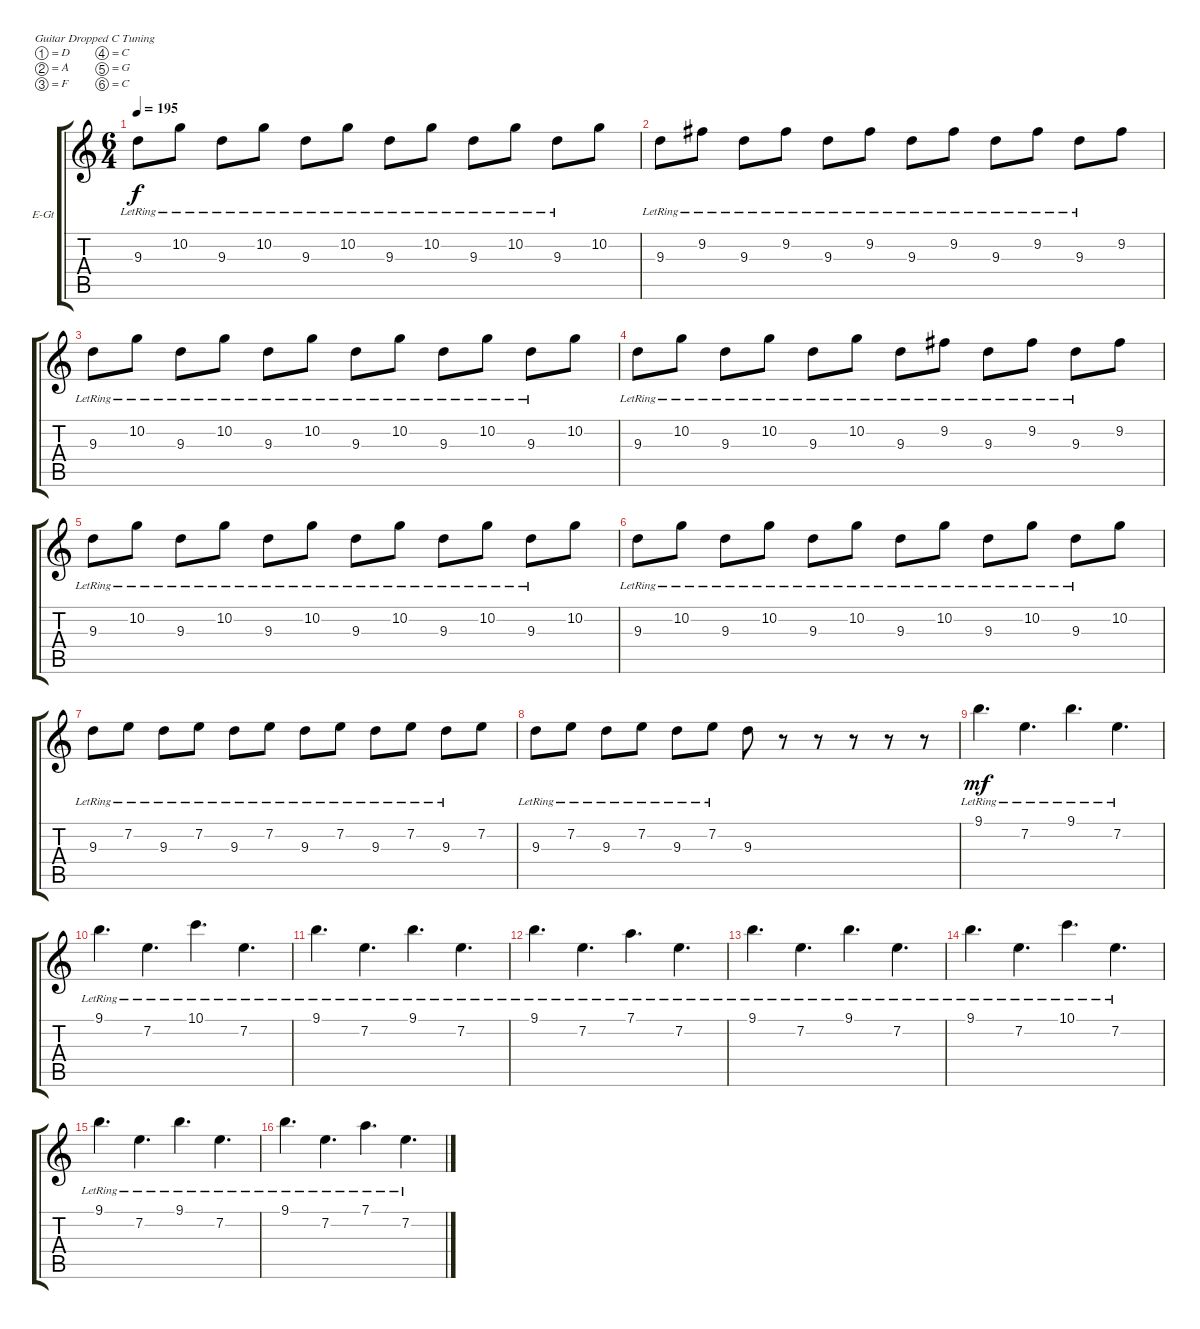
\bracketExtendMode groupsimilarinstruments
\firstSystemTrackNameOrientation horizontal
\otherSystemsTrackNameOrientation horizontal
\track ("Michael Paget" "E-Gt") {instrument distortionguitar}
\staff {score tabs}
\tuning (D4 A3 F3 C3 G2 C2)
\ts (6 4)
\tempo 195
\clef g2
\ks c
9.3{lr}.8{dy f} 10.2{lr}.8 9.3{lr}.8 10.2{lr}.8 9.3{lr}.8 10.2{lr}.8 9.3{lr}.8 10.2{lr}.8 9.3{lr}.8 10.2{lr}.8 9.3{lr}.8 10.2.8 |
9.3{lr}.8 9.2{lr}.8 9.3{lr}.8 9.2{lr}.8 9.3{lr}.8 9.2{lr}.8 9.3{lr}.8 9.2{lr}.8 9.3{lr}.8 9.2{lr}.8 9.3{lr}.8 9.2.8 |
9.3{lr}.8 10.2{lr}.8 9.3{lr}.8 10.2{lr}.8 9.3{lr}.8 10.2{lr}.8 9.3{lr}.8 10.2{lr}.8 9.3{lr}.8 10.2{lr}.8 9.3{lr}.8 10.2.8 |
9.3{lr}.8 10.2{lr}.8 9.3{lr}.8 10.2{lr}.8 9.3{lr}.8 10.2{lr}.8 9.3{lr}.8 9.2{lr}.8 9.3{lr}.8 9.2{lr}.8 9.3{lr}.8 9.2.8 |
9.3{lr}.8 10.2{lr}.8 9.3{lr}.8 10.2{lr}.8 9.3{lr}.8 10.2{lr}.8 9.3{lr}.8 10.2{lr}.8 9.3{lr}.8 10.2{lr}.8 9.3{lr}.8 10.2.8 |
9.3{lr}.8 10.2{lr}.8 9.3{lr}.8 10.2{lr}.8 9.3{lr}.8 10.2{lr}.8 9.3{lr}.8 10.2{lr}.8 9.3{lr}.8 10.2{lr}.8 9.3{lr}.8 10.2.8 |
9.3{lr}.8 7.2{lr}.8 9.3{lr}.8 7.2{lr}.8 9.3{lr}.8 7.2{lr}.8 9.3{lr}.8 7.2{lr}.8 9.3{lr}.8 7.2{lr}.8 9.3{lr}.8 7.2.8 |
9.3{lr}.8 7.2{lr}.8 9.3{lr}.8 7.2{lr}.8 9.3{lr}.8 7.2{lr}.8 9.3.8 r.8 r.8 r.8 r.8 r.8 |
9.1{lr}.4{d dy mf} 7.2{lr}.4{d} 9.1{lr}.4{d} 7.2{lr}.4{d} |
9.1{lr}.4{d} 7.2{lr}.4{d} 10.1{lr}.4{d} 7.2{lr}.4{d} |
9.1{lr}.4{d} 7.2{lr}.4{d} 9.1{lr}.4{d} 7.2{lr}.4{d} |
9.1{lr}.4{d} 7.2{lr}.4{d} 7.1{lr}.4{d} 7.2{lr}.4{d} |
9.1{lr}.4{d} 7.2{lr}.4{d} 9.1{lr}.4{d} 7.2{lr}.4{d} |
9.1{lr}.4{d} 7.2{lr}.4{d} 10.1{lr}.4{d} 7.2{lr}.4{d} |
9.1{lr}.4{d} 7.2{lr}.4{d} 9.1{lr}.4{d} 7.2{lr}.4{d} |
9.1{lr}.4{d} 7.2{lr}.4{d} 7.1{lr}.4{d} 7.2{lr}.4{d}
